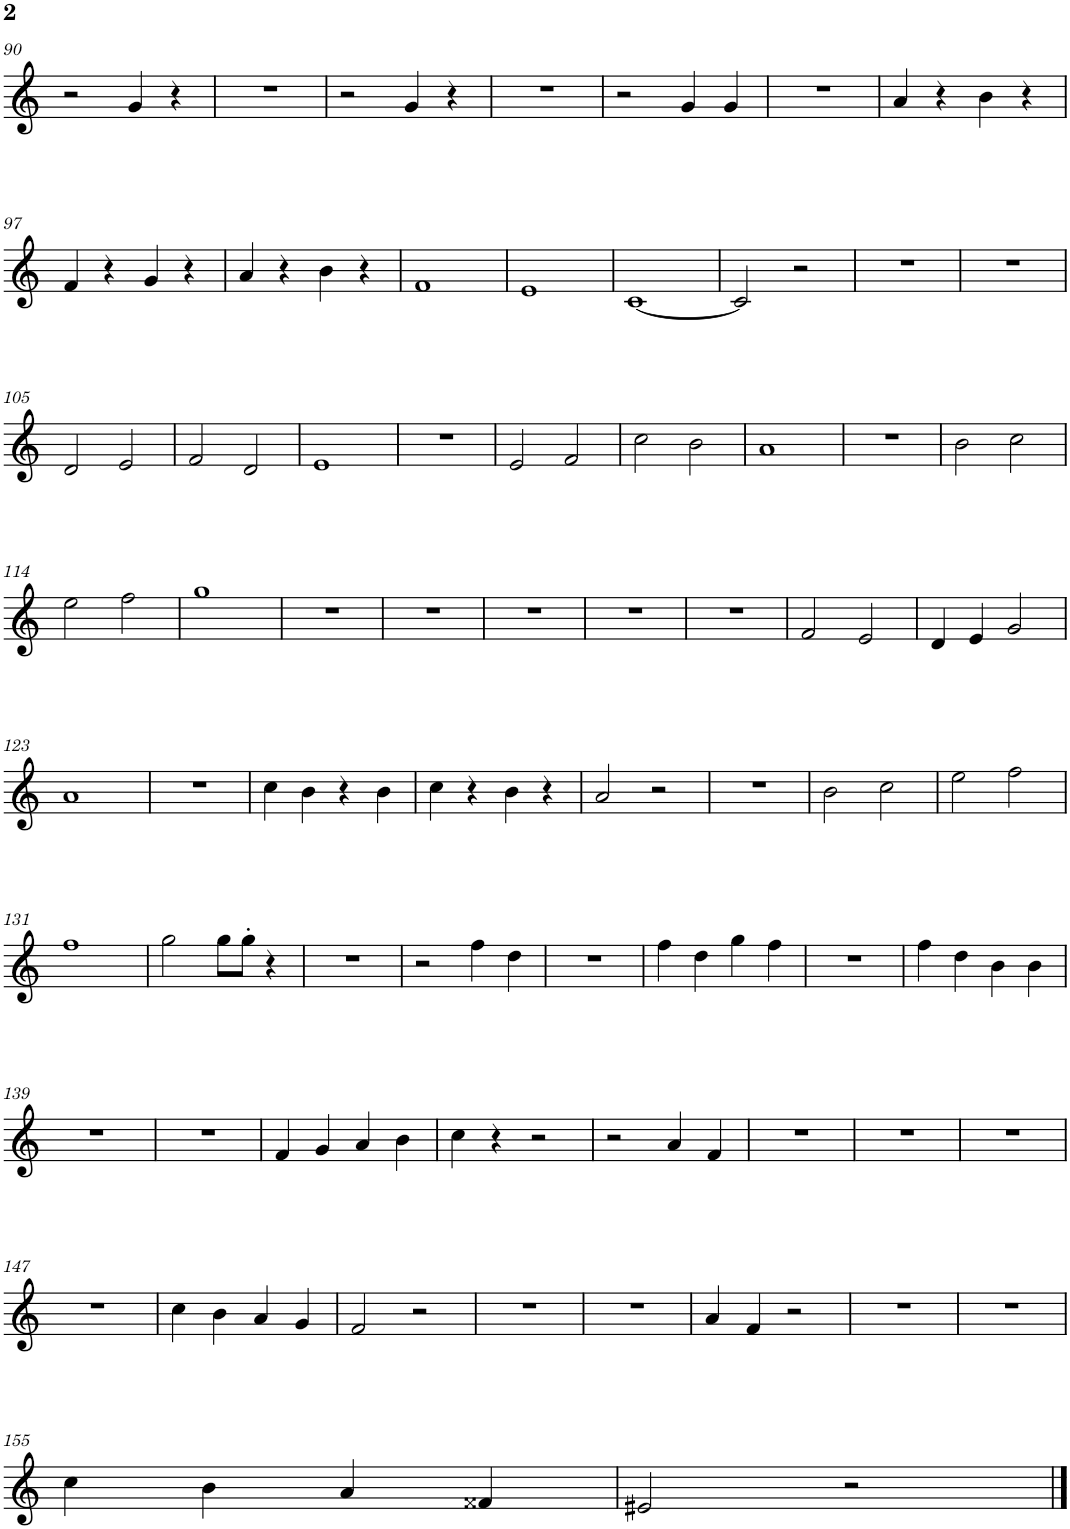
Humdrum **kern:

**kern
*part1
*staff1
*I"Alto Saxophone
*I'A. Sax.
!!LO:PB:g=z
*clefG2
*Trd5c9
*k[]
*M4/4
=90
2r
4g/
4r
=91
1r
=92
2r
4g/
4r
=93
1r
=94
2r
4g/
4g/
=95
1r
=96
4a/
4r
4b\
4r
!!LO:LB:g=z
=97
4f/
4r
4g/
4r
=98
4a/
4r
4b\
4r
=99
1f
=100
1e
=101
[1c
=102
2c/]
2r
=103
1r
=104
1r
!!LO:LB:g=z
=105
2d/
2e/
=106
2f/
2d/
=107
1e
=108
1r
=109
2e/
2f/
=110
2cc\
2b\
=111
1a
=112
1r
=113
2b\
2cc\
!!LO:LB:g=z
=114
2ee\
2ff\
=115
1gg
=116
1r
=117
1r
=118
1r
=119
1r
=120
1r
=121
2f/
2e/
=122
4d/
4e/
2g/
!!LO:LB:g=z
=123
1a
=124
1r
=125
4cc\
4b\
4r
4b\
=126
4cc\
4r
4b\
4r
=127
2a/
2r
=128
1r
=129
2b\
2cc\
=130
2ee\
2ff\
!!LO:LB:g=z
=131
1ff
=132
2gg\
8gg\L
8gg'\J
4r
=133
1r
=134
2r
4ff\
4dd\
=135
1r
=136
4ff\
4dd\
4gg\
4ff\
=137
1r
=138
4ff\
4dd\
4b\
4b\
!!LO:LB:g=z
=139
1r
=140
1r
=141
4f/
4g/
4a/
4b\
=142
4cc\
4r
2r
=143
2r
4a/
4f/
=144
1r
=145
1r
=146
1r
!!LO:LB:g=z
=147
1r
=148
4cc\
4b\
4a/
4g/
=149
2f/
2r
=150
1r
=151
1r
=152
4a/
4f/
2r
=153
1r
=154
1r
!!LO:LB:g=z
=155
4cc\
4b\
4a/
4f##X/
=156
2e#X/
2r
==
*-
